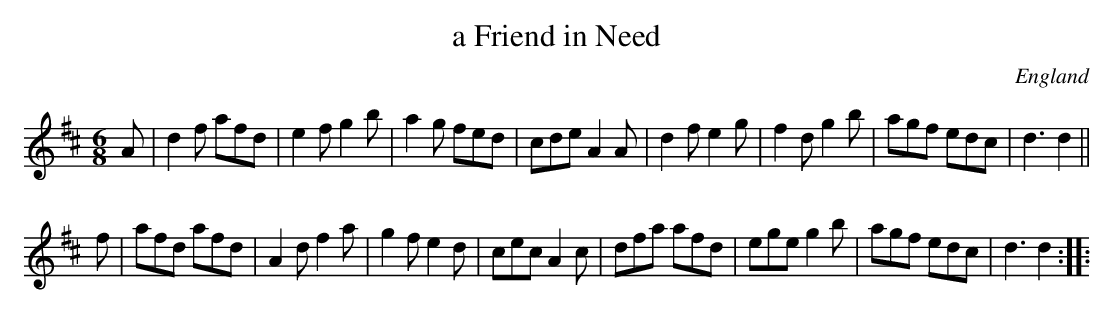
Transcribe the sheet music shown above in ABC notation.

X:1
T:a Friend in Need
L:1/8
M:6/8
O:England
K:D major
A |\
d2f afd | e2f g2b | a2g fed | cde A2A | \
d2f e2g | f2d g2b | agf edc | d3 d2 ||
f|\
afd afd | A2d f2a | g2f e2d | cec A2c |\
dfa afd | ege g2b | agf edc | d3 d2 ::
